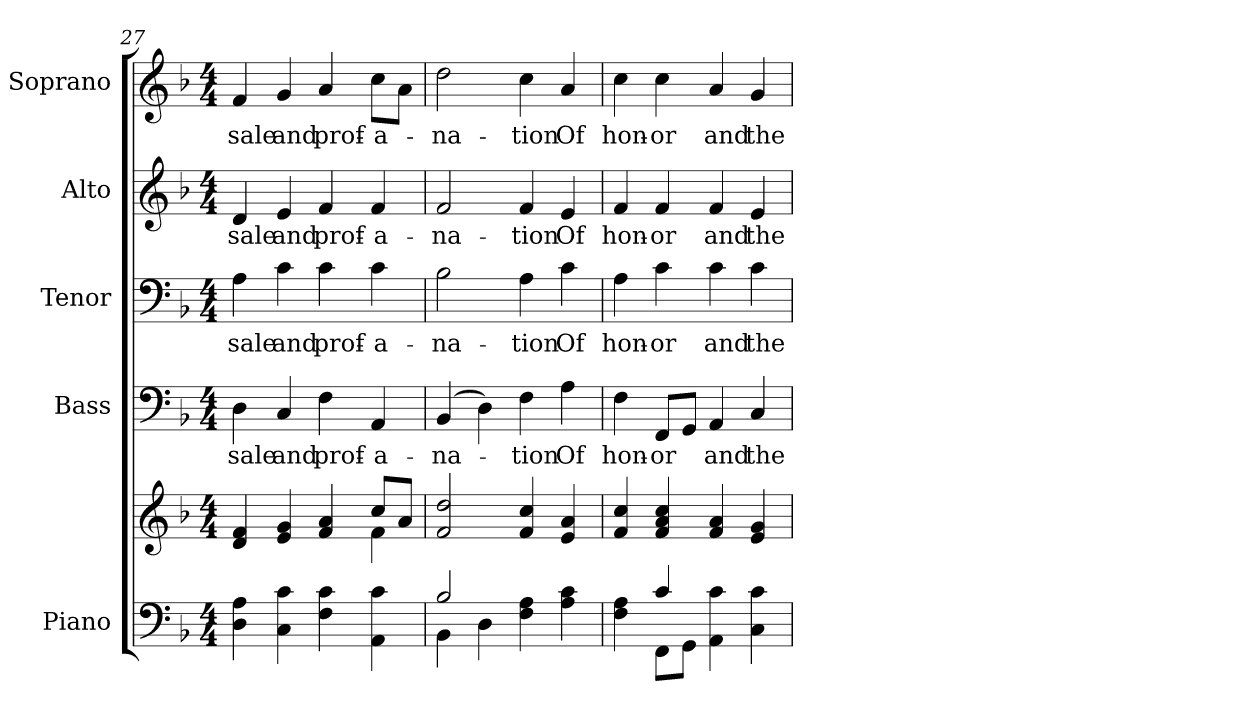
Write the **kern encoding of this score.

**kern	**kern	**kern	**text	**kern	**text	**kern	**text	**kern	**text
*part5	*part5	*part4	*part4	*part3	*part3	*part2	*part2	*part1	*part1
*staff6	*staff5	*staff4	*staff4	*staff3	*staff3	*staff2	*staff2	*staff1	*staff1
*I"Piano	*	*I"Bass	*	*I"Tenor	*	*I"Alto	*	*I"Soprano	*
*I'Pno.	*	*I'B.	*	*I'T.	*	*I'A.	*	*I'S.	*
*clefF4	*clefG2	*clefF4	*	*clefF4	*	*clefG2	*	*clefG2	*
*k[b-]	*k[b-]	*k[b-]	*	*k[b-]	*	*k[b-]	*	*k[b-]	*
*F:	*F:	*F:	*	*F:	*	*F:	*	*F:	*
*M4/4	*M4/4	*M4/4	*	*M4/4	*	*M4/4	*	*M4/4	*
=27	=27	=27	=27	=27	=27	=27	=27	=27	=27
*	*^	*	*	*	*	*	*	*	*
!	!	!	!	!LO:LY:b:color=#000000	!	!	!	!	!	!
!	!	!	!	!	!	!LO:LY:b:color=#000000	!	!	!	!
!	!	!	!	!	!	!	!	!LO:LY:b:color=#000000	!	!
!	!	!	!	!	!	!	!	!	!	!LO:LY:b:color=#000000
4Di\ 4Ai	4di/ 4fi	2ryy	4Di\	sale	4Ai\	sale	4di/	sale	4fi/	sale
!	!	!	!	!LO:LY:b:color=#000000	!	!	!	!	!	!
!	!	!	!	!	!	!LO:LY:b:color=#000000	!	!	!	!
!	!	!	!	!	!	!	!	!LO:LY:b:color=#000000	!	!
!	!	!	!	!	!	!	!	!	!	!LO:LY:b:color=#000000
4Ci\ 4ci	4ei/ 4gi	.	4Ci/	and	4ci\	and	4ei/	and	4gi/	and
!	!	!	!	!LO:LY:b:color=#000000	!	!	!	!	!	!
!	!	!	!	!	!	!LO:LY:b:color=#000000	!	!	!	!
!	!	!	!	!	!	!	!	!LO:LY:b:color=#000000	!	!
!	!	!	!	!	!	!	!	!	!	!LO:LY:b:color=#000000
4Fi\ 4ci	4fi/ 4ai	4ryy	4Fi\	prof-	4ci\	prof-	4fi/	prof-	4ai/	prof-
!	!	!	!	!LO:LY:b:color=#000000	!	!	!	!	!	!
!	!	!	!	!	!	!LO:LY:b:color=#000000	!	!	!	!
!	!	!	!	!	!	!	!	!LO:LY:b:color=#000000	!	!
!	!	!	!	!	!	!	!	!	!	!LO:LY:b:color=#000000
4AAi\ 4ci	8cci/L	4fi\	4AAi/	-a-	4ci\	-a-	4fi/	-a-	8cci\L	-a-
.	8ai/J	.	.	.	.	.	.	.	8ai\J	.
*	*v	*v	*	*	*	*	*	*	*	*
=28	=28	=28	=28	=28	=28	=28	=28	=28	=28
*^	*	*	*	*	*	*	*	*	*
!	!	!	!	!LO:LY:b:color=#000000	!	!	!	!	!	!
!	!	!	!	!	!	!LO:LY:b:color=#000000	!	!	!	!
!	!	!	!	!	!	!	!	!LO:LY:b:color=#000000	!	!
!	!	!	!	!	!	!	!	!	!	!LO:LY:b:color=#000000
2B-i/	4BB-i\	2fi/ 2ddi	(4BB-i/	-na-	2B-i\	-na-	2fi/	-na-	2ddi\	-na-
.	4Di\	.	4Di\)	.	.	.	.	.	.	.
!	!	!	!	!LO:LY:b:color=#000000	!	!	!	!	!	!
!	!	!	!	!	!	!LO:LY:b:color=#000000	!	!	!	!
!	!	!	!	!	!	!	!	!LO:LY:b:color=#000000	!	!
!	!	!	!	!	!	!	!	!	!	!LO:LY:b:color=#000000
4Fi\ 4Ai	2ryy	4fi/ 4cci	4Fi\	-tion	4Ai\	-tion	4fi/	-tion	4cci\	-tion
!	!	!	!	!LO:LY:b:color=#000000	!	!	!	!	!	!
!	!	!	!	!	!	!LO:LY:b:color=#000000	!	!	!	!
!	!	!	!	!	!	!	!	!LO:LY:b:color=#000000	!	!
!	!	!	!	!	!	!	!	!	!	!LO:LY:b:color=#000000
4Ai\ 4ci	.	4ei/ 4ai	4Ai\	Of	4ci\	Of	4ei/	Of	4ai/	Of
=29	=29	=29	=29	=29	=29	=29	=29	=29	=29	=29
!	!	!	!	!LO:LY:b:color=#000000	!	!	!	!	!	!
!	!	!	!	!	!	!LO:LY:b:color=#000000	!	!	!	!
!	!	!	!	!	!	!	!	!LO:LY:b:color=#000000	!	!
!	!	!	!	!	!	!	!	!	!	!LO:LY:b:color=#000000
4Fi\ 4Ai	4ryy	4fi/ 4cci	4Fi\	hon-	4Ai\	hon-	4fi/	hon-	4cci\	hon-
!	!	!	!	!LO:LY:b:color=#000000	!	!	!	!	!	!
!	!	!	!	!	!	!LO:LY:b:color=#000000	!	!	!	!
!	!	!	!	!	!	!	!	!LO:LY:b:color=#000000	!	!
!	!	!	!	!	!	!	!	!	!	!LO:LY:b:color=#000000
4ci/	8FFi\L	4fi/ 4ai 4cci	8FFi/L	-or	4ci\	-or	4fi/	-or	4cci\	-or
.	8GGi\J	.	8GGi/J	.	.	.	.	.	.	.
!	!	!	!	!LO:LY:b:color=#000000	!	!	!	!	!	!
!	!	!	!	!	!	!LO:LY:b:color=#000000	!	!	!	!
!	!	!	!	!	!	!	!	!LO:LY:b:color=#000000	!	!
!	!	!	!	!	!	!	!	!	!	!LO:LY:b:color=#000000
4AAi\ 4ci	2ryy	4fi/ 4ai	4AAi/	and	4ci\	and	4fi/	and	4ai/	and
!	!	!	!	!LO:LY:b:color=#000000	!	!	!	!	!	!
!	!	!	!	!	!	!LO:LY:b:color=#000000	!	!	!	!
!	!	!	!	!	!	!	!	!LO:LY:b:color=#000000	!	!
!	!	!	!	!	!	!	!	!	!	!LO:LY:b:color=#000000
4Ci\ 4ci	.	4ei/ 4gi	4Ci/	the	4ci\	the	4ei/	the	4gi/	the
*v	*v	*	*	*	*	*	*	*	*	*
=	=	=	=	=	=	=	=	=	=
*-	*-	*-	*-	*-	*-	*-	*-	*-	*-
